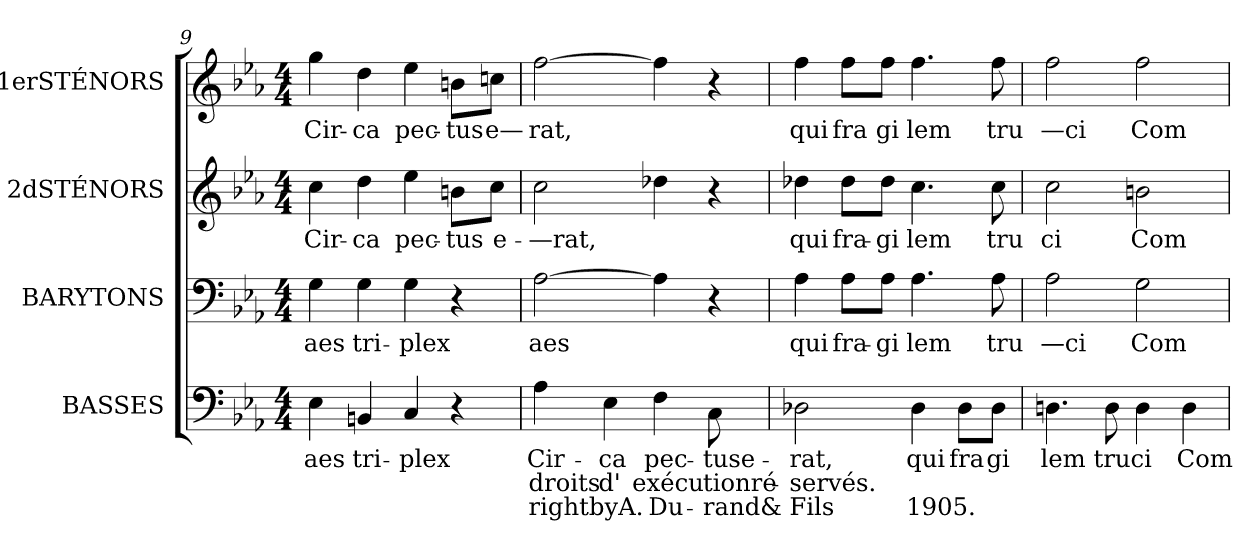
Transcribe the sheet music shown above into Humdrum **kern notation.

**kern	**text	**text	**text	**kern	**text	**kern	**text	**kern	**text
*part4	*part4	*part4	*part4	*part3	*part3	*part2	*part2	*part1	*part1
*staff4	*staff4	*staff4	*staff4	*staff3	*staff3	*staff2	*staff2	*staff1	*staff1
*I"BASSES	*	*	*	*I"BARYTONS	*	*I"2dSTÉNORS	*	*I"1erSTÉNORS	*
*clefF4	*	*	*	*clefF4	*	*clefG2	*	*clefG2	*
*k[b-e-a-]	*	*	*	*k[b-e-a-]	*	*k[b-e-a-]	*	*k[b-e-a-]	*
*M4/4	*	*	*	*M4/4	*	*M4/4	*	*M4/4	*
=9	=9	=9	=9	=9	=9	=9	=9	=9	=9
4E-i\	aes	.	.	4Gi\	aes	4cci\	Cir-	4ggi\	Cir-
4BBni/	tri-	.	.	4Gi\	tri-	4ddi\	ca	4ddi\	ca
4Ci/	plex	.	.	4Gi\	plex	4ee-i\	pec-	4ee-i\	pec-
4r	.	.	.	4r	.	8bni\L	tus	8bni\L	tus
.	.	.	.	.	.	8cci\J	e-	8ccni\J	e—
!!LO:LB:g=z
=10	=10	=10	=10	=10	=10	=10	=10	=10	=10
4A-i\	Cir-	droits	right	[2A-i\	aes	2cci\	—rat,	[2ffi\	rat,
4E-i\	ca	d'	byA.	.	.	.	.	.	.
4Fi\	pec-	exécu	Du-	4A-i\]	.	4dd-Xi\	.	4ffi\]	.
8Ci\	tuse-	tionré-	rand&	4r	.	4r	.	4r	.
8ryy	.	.	.	.	.	.	.	.	.
=11	=11	=11	=11	=11	=11	=11	=11	=11	=11
2D-Xi\	rat,	servés.	Fils	4A-i\	qui	4dd-Xi\	qui	4ffi\	qui
.	.	.	.	8A-i\L	fra-	8dd-i\L	fra-	8ffi\L	fra
.	.	.	.	8A-i\J	gi	8dd-i\J	gi	8ffi\J	gi
4D-i\	qui	.	1905.	4.A-i\	lem	4.cci\	lem	4.ffi\	lem
8D-i\L	fra	.	.	.	.	.	.	.	.
8D-i\J	gi	.	.	8A-i\	tru	8cci\	tru	8ffi\	tru
=12	=12	=12	=12	=12	=12	=12	=12	=12	=12
4.Dni\	lem	.	.	2A-i\	—ci	2cci\	ci	2ffi\	—ci
8Di\	tru	.	.	.	.	.	.	.	.
4Di\	ci	.	.	2Gi\	Com-	2bni\	Com-	2ffi\	Com-
4Di\	Com-	.	.	.	.	.	.	.	.
=	=	=	=	=	=	=	=	=	=
*-	*-	*-	*-	*-	*-	*-	*-	*-	*-
